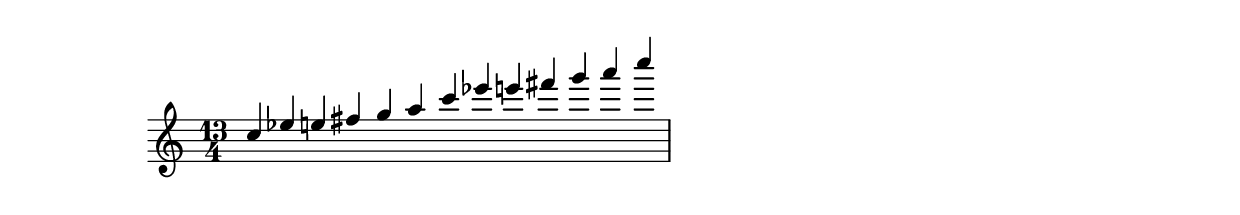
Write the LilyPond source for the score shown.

\version "2.18.2" \score { \new Staff << \new Voice { \set midiInstrument = #"piano" \voiceOne
 \key c \major \time 13/4
\override Voice.TextScript.font-size = #-4
 { c'' ees'' e'' fis'' g'' a'' c''' ees''' e''' fis''' g''' a''' c''''  } 
 } >> \layout { } \midi { \context { \Staff \remove "Staff_performer" }
\context { \Voice \consists "Staff_performer" } \tempo 2 = 60 } }
\paper{oddHeaderMarkup = ##f oddFooterMarkup = ##f}
